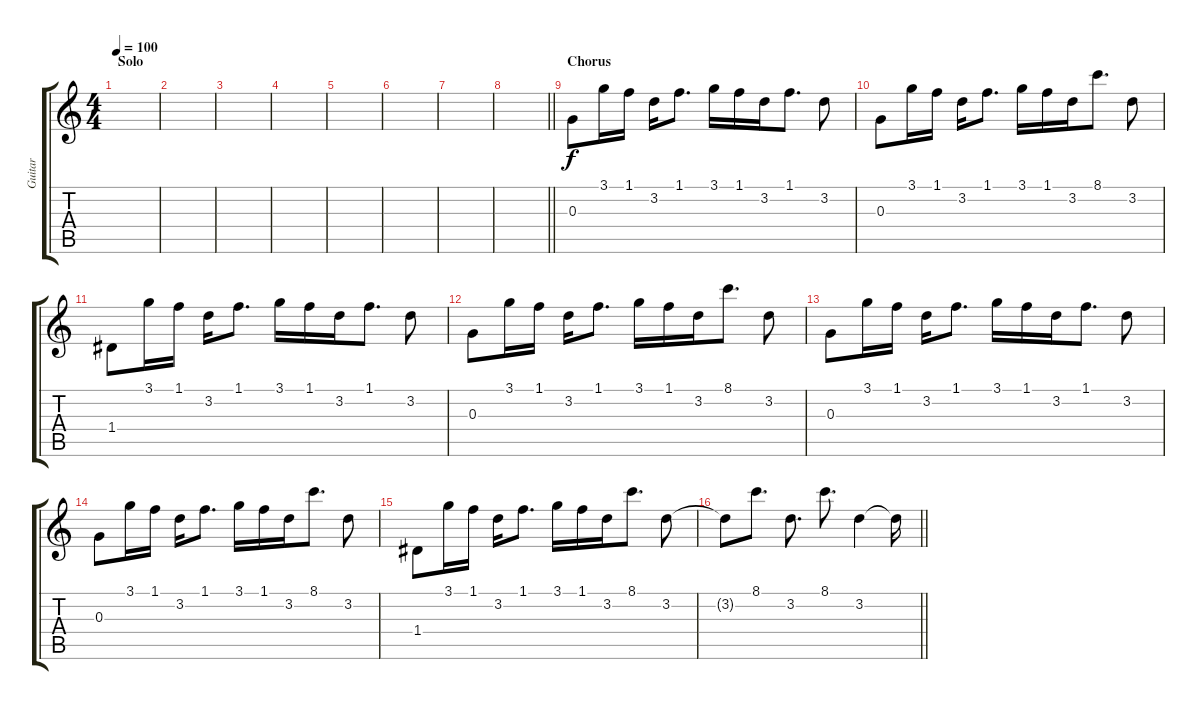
\track ("Guitar" "Guitar") {instrument distortionguitar}
\staff {score tabs}
\tuning (E4 B3 G3 D3 A2 E2) {hide}
\ts (4 4)
\section ("" "Solo")
\tempo 100
\clef g2
\ks c
|
|
|
|
|
|
|
\barLineRight lightlight
|
\section ("" "Chorus")
0.3.8 3.1.16 1.1.16 3.2.16 1.1.8{d} 3.1.16 1.1.16 3.2.16 1.1.8{d} 3.2.8 |
0.3.8 3.1.16 1.1.16 3.2.16 1.1.8{d} 3.1.16 1.1.16 3.2.16 8.1.8{d} 3.2.8 |
1.4.8 3.1.16 1.1.16 3.2.16 1.1.8{d} 3.1.16 1.1.16 3.2.16 1.1.8{d} 3.2.8 |
0.3.8 3.1.16 1.1.16 3.2.16 1.1.8{d} 3.1.16 1.1.16 3.2.16 8.1.8{d} 3.2.8 |
0.3.8 3.1.16 1.1.16 3.2.16 1.1.8{d} 3.1.16 1.1.16 3.2.16 1.1.8{d} 3.2.8 |
0.3.8 3.1.16 1.1.16 3.2.16 1.1.8{d} 3.1.16 1.1.16 3.2.16 8.1.8{d} 3.2.8 |
1.4.8 3.1.16 1.1.16 3.2.16 1.1.8{d} 3.1.16 1.1.16 3.2.16 8.1.8{d} 3.2.8 |
\barLineRight lightlight
3.2{t}.8 8.1.8{d} 3.2.8{d} 8.1.8{d} 3.2.4 3.2{t}.16
